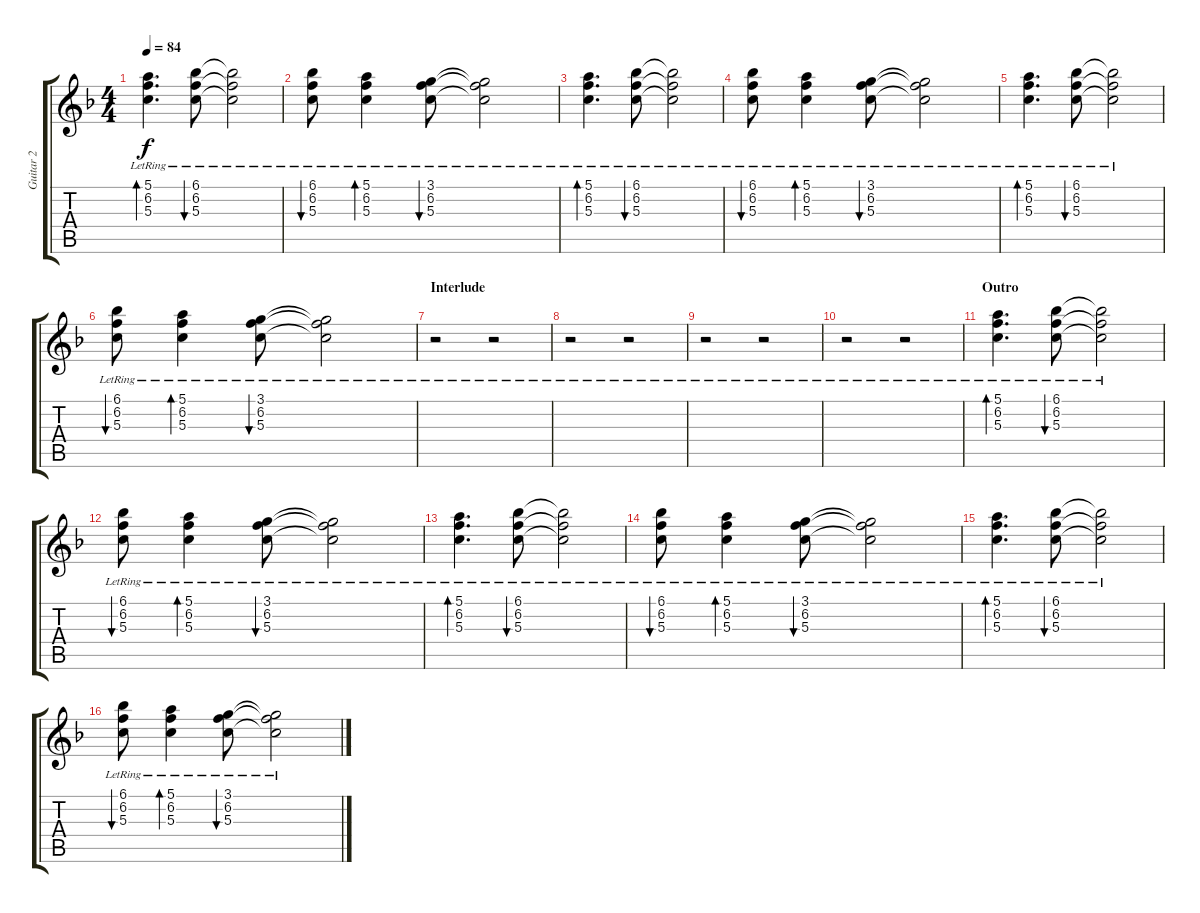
\track ("Guitar 2" "Guitar 2") {instrument acousticguitarnylon}
\staff {score tabs}
\tuning (E4 B3 G3 D3 A2 E2) {hide}
\ts (4 4)
\tempo 84
\clef g2
\ks f
(5.1{lr} 6.2{lr} 5.3{lr}).4{d bd 120 dy f} (6.1{lr} 6.2{lr} 5.3{lr}).8{bu 120} (6.1{lr t} 6.2{lr t} 5.3{lr t}).2 |
(6.1{lr} 6.2{lr} 5.3{lr}).8{bu 120} (5.1{lr} 6.2{lr} 5.3{lr}).4{bd 120} (3.1{lr} 6.2{lr} 5.3{lr}).8{bu 60} (3.1{lr t} 6.2{lr t} 5.3{lr t}).2 |
(5.1{lr} 6.2{lr} 5.3{lr}).4{d bd 120} (6.1{lr} 6.2{lr} 5.3{lr}).8{bu 120} (6.1{lr t} 6.2{lr t} 5.3{lr t}).2 |
(6.1{lr} 6.2{lr} 5.3{lr}).8{bu 120} (5.1{lr} 6.2{lr} 5.3{lr}).4{bd 120} (3.1{lr} 6.2{lr} 5.3{lr}).8{bu 60} (3.1{lr t} 6.2{lr t} 5.3{lr t}).2 |
(5.1{lr} 6.2{lr} 5.3{lr}).4{d bd 120} (6.1{lr} 6.2{lr} 5.3{lr}).8{bu 120} (6.1{lr t} 6.2{lr t} 5.3{lr t}).2 |
(6.1{lr} 6.2{lr} 5.3{lr}).8{bu 120} (5.1{lr} 6.2{lr} 5.3{lr}).4{bd 120} (3.1{lr} 6.2{lr} 5.3{lr}).8{bu 60} (3.1{lr t} 6.2{lr t} 5.3{lr t}).2 |
\section ("" "Interlude")
r.2 r.2 |
r.2 r.2 |
r.2 r.2 |
r.2 r.2 |
\section ("" "Outro")
(5.1{lr} 6.2{lr} 5.3{lr}).4{d bd 120} (6.1{lr} 6.2{lr} 5.3{lr}).8{bu 120} (6.1{lr t} 6.2{lr t} 5.3{lr t}).2 |
(6.1{lr} 6.2{lr} 5.3{lr}).8{bu 120} (5.1{lr} 6.2{lr} 5.3{lr}).4{bd 120} (3.1{lr} 6.2{lr} 5.3{lr}).8{bu 60} (3.1{lr t} 6.2{lr t} 5.3{lr t}).2 |
(5.1{lr} 6.2{lr} 5.3{lr}).4{d bd 120} (6.1{lr} 6.2{lr} 5.3{lr}).8{bu 120} (6.1{lr t} 6.2{lr t} 5.3{lr t}).2 |
(6.1{lr} 6.2{lr} 5.3{lr}).8{bu 120} (5.1{lr} 6.2{lr} 5.3{lr}).4{bd 120} (3.1{lr} 6.2{lr} 5.3{lr}).8{bu 60} (3.1{lr t} 6.2{lr t} 5.3{lr t}).2 |
(5.1{lr} 6.2{lr} 5.3{lr}).4{d bd 120} (6.1{lr} 6.2{lr} 5.3{lr}).8{bu 120} (6.1{lr t} 6.2{lr t} 5.3{lr t}).2 |
(6.1{lr} 6.2{lr} 5.3{lr}).8{bu 120} (5.1{lr} 6.2{lr} 5.3{lr}).4{bd 120} (3.1{lr} 6.2{lr} 5.3{lr}).8{bu 60} (3.1{lr t} 6.2{lr t} 5.3{lr t}).2
